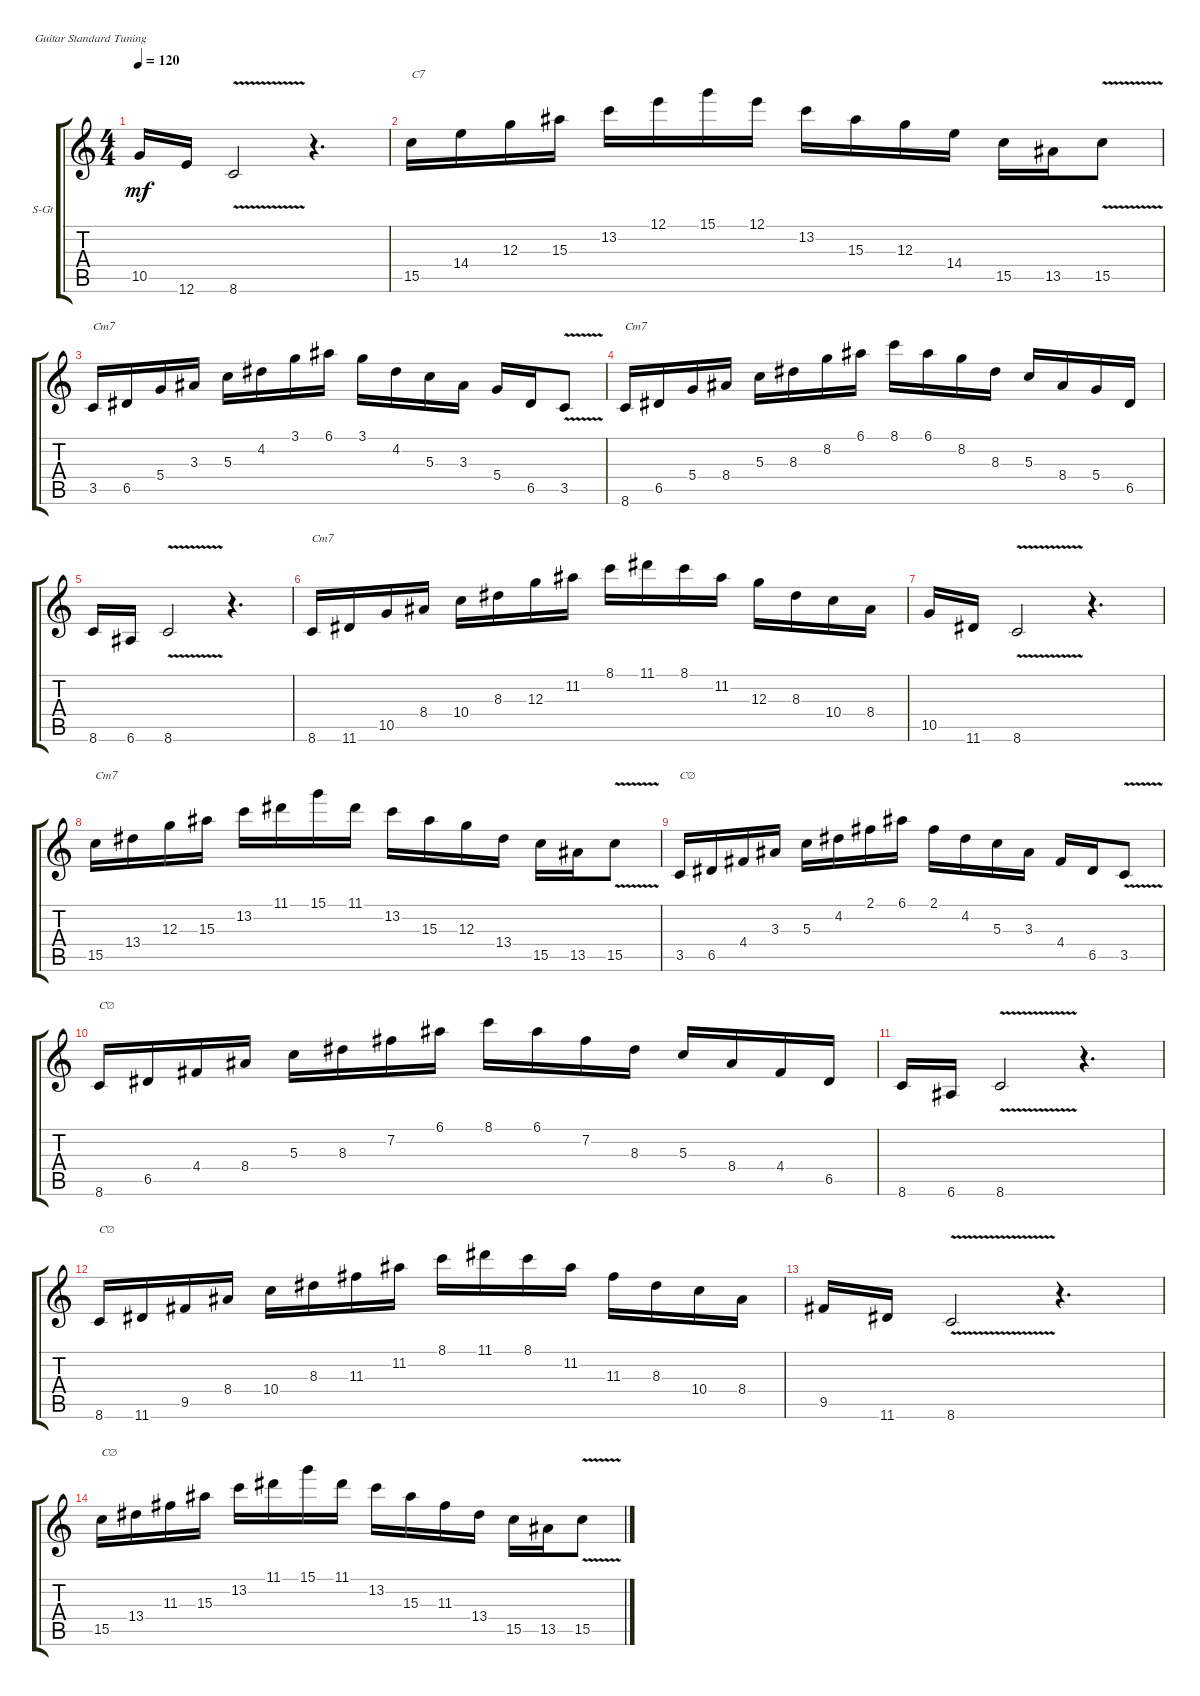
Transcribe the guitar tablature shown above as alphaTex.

\defaultSystemsLayout 4
\bracketExtendMode groupsimilarinstruments
\firstSystemTrackNameOrientation horizontal
\otherSystemsTrackNameOrientation horizontal
\track ("Steel Guitar" "S-Gt") {instrument acousticguitarsteel}
\staff {score tabs}
\tuning (E4 B3 G3 D3 A2 E2)
\ts (4 4)
\tempo 120
\clef g2
\ks c
10.5.16{dy mf} 12.6.16 8.6{v}.2 r.4{d} |
15.5.16{txt "C7"} 14.4.16 12.3.16 15.3.16 13.2.16 12.1.16 15.1.16 12.1.16 13.2.16 15.3.16 12.3.16 14.4.16 15.5.16 13.5.16 15.5{v}.8 |
3.5.16{txt "Cm7"} 6.5.16 5.4.16 3.3.16 5.3.16 4.2.16 3.1.16 6.1.16 3.1.16 4.2.16 5.3.16 3.3.16 5.4.16 6.5.16 3.5{v}.8 |
8.6.16{txt "Cm7"} 6.5.16 5.4.16 8.4.16 5.3.16 8.3.16 8.2.16 6.1.16 8.1.16 6.1.16 8.2.16 8.3.16 5.3.16 8.4.16 5.4.16 6.5.16 |
8.6.16 6.6.16 8.6{v}.2 r.4{d} |
8.6.16{txt "Cm7"} 11.6.16 10.5.16 8.4.16 10.4.16 8.3.16 12.3.16 11.2.16 8.1.16 11.1.16 8.1.16 11.2.16 12.3.16 8.3.16 10.4.16 8.4.16 |
10.5.16 11.6.16 8.6{v}.2 r.4{d} |
15.5.16{txt "Cm7"} 13.4.16 12.3.16 15.3.16 13.2.16 11.1.16 15.1.16 11.1.16 13.2.16 15.3.16 12.3.16 13.4.16 15.5.16 13.5.16 15.5{v}.8 |
3.5.16{txt "C∅"} 6.5.16 4.4.16 3.3.16 5.3.16 4.2.16 2.1.16 6.1.16 2.1.16 4.2.16 5.3.16 3.3.16 4.4.16 6.5.16 3.5{v}.8 |
8.6.16{txt "C∅"} 6.5.16 4.4.16 8.4.16 5.3.16 8.3.16 7.2.16 6.1.16 8.1.16 6.1.16 7.2.16 8.3.16 5.3.16 8.4.16 4.4.16 6.5.16 |
8.6.16 6.6.16 8.6{v}.2 r.4{d} |
8.6.16{txt "C∅"} 11.6.16 9.5.16 8.4.16 10.4.16 8.3.16 11.3.16 11.2.16 8.1.16 11.1.16 8.1.16 11.2.16 11.3.16 8.3.16 10.4.16 8.4.16 |
9.5.16 11.6.16 8.6{v}.2 r.4{d} |
15.5.16{txt "C∅"} 13.4.16 11.3.16 15.3.16 13.2.16 11.1.16 15.1.16 11.1.16 13.2.16 15.3.16 11.3.16 13.4.16 15.5.16 13.5.16 15.5{v}.8
